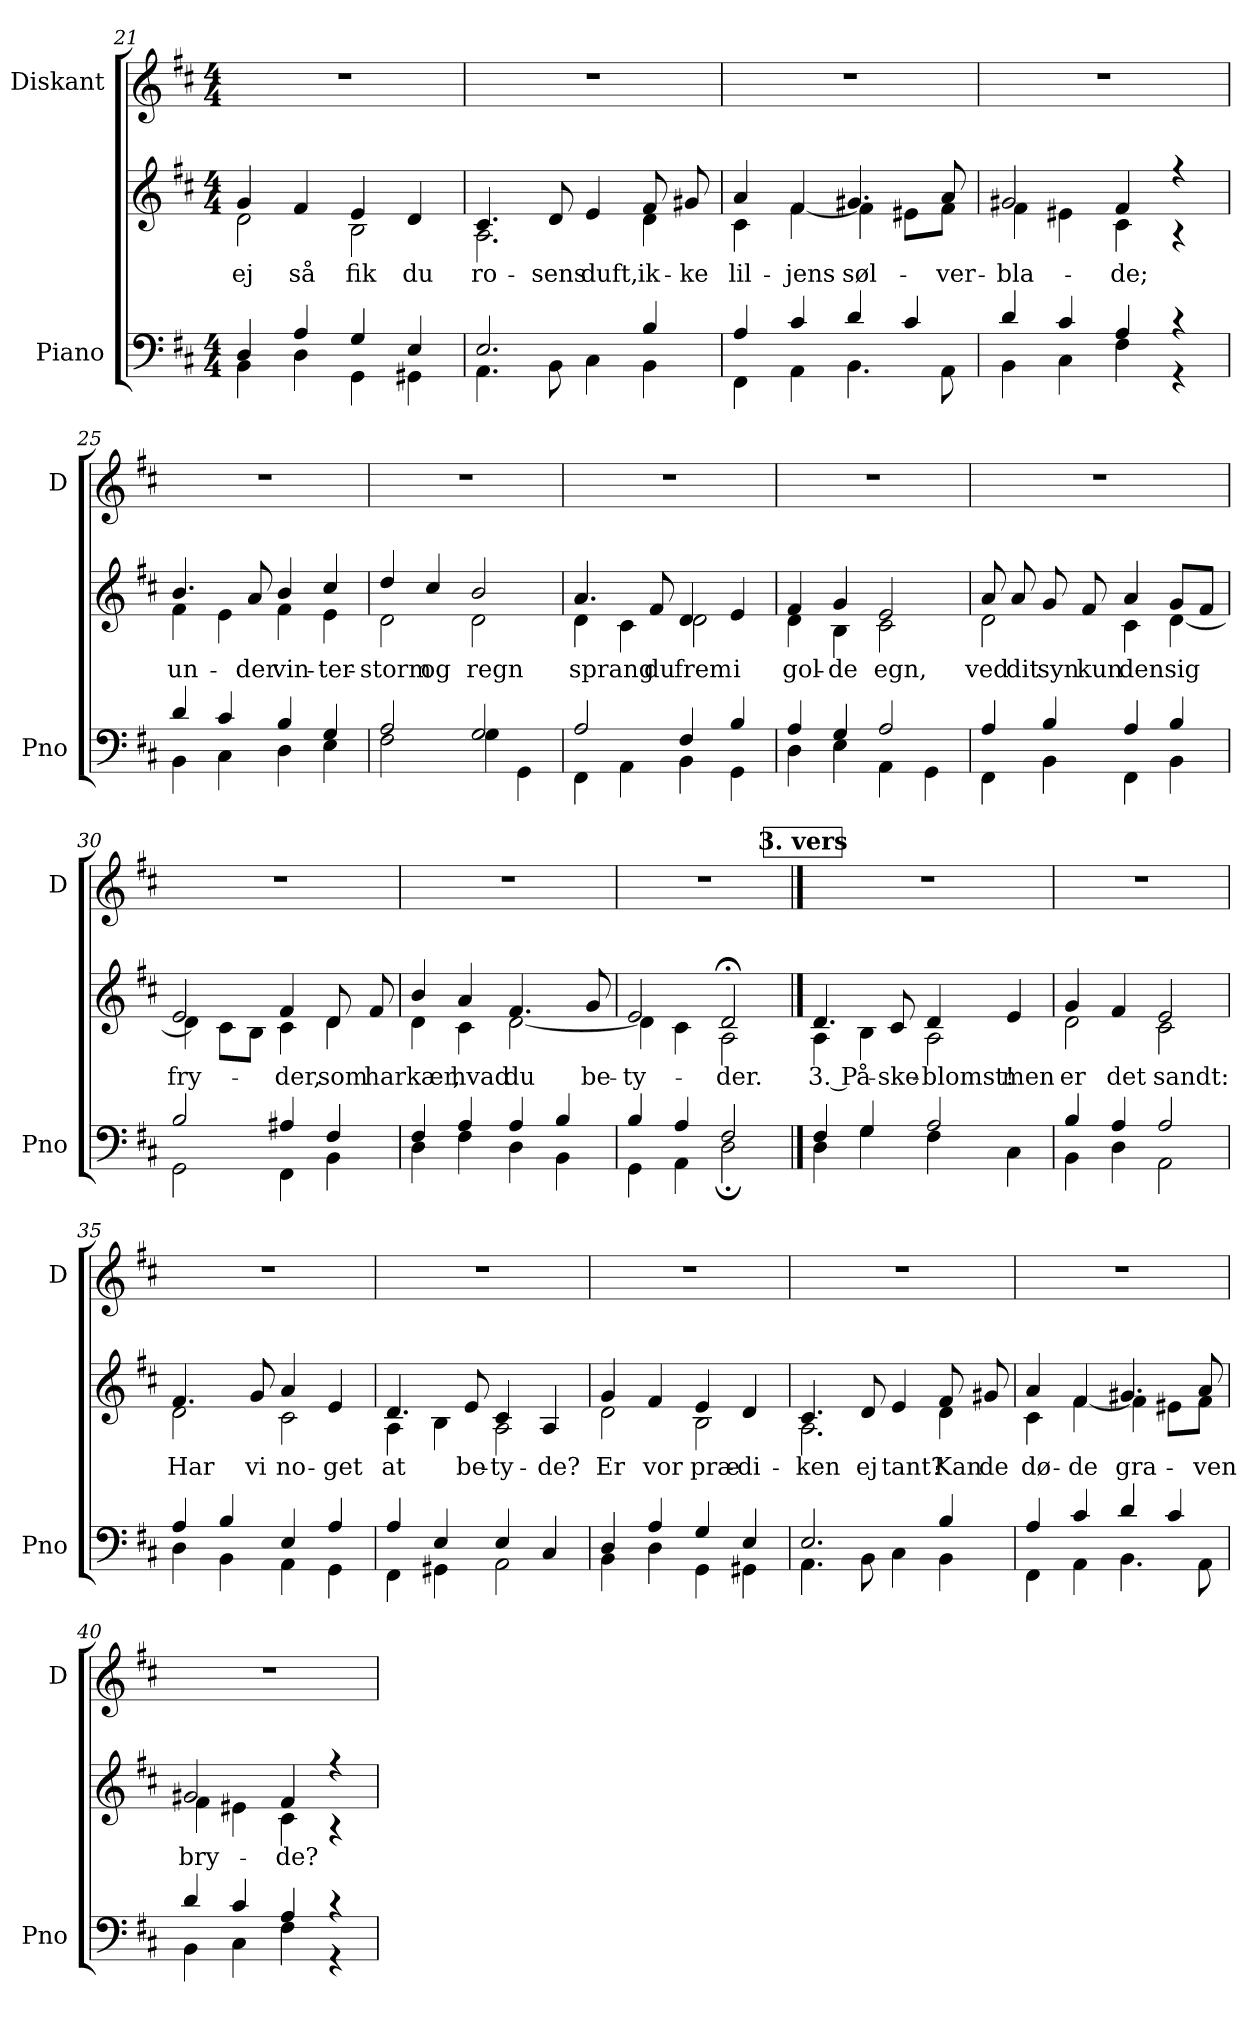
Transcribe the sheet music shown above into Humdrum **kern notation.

**kern	**kern	**text	**kern
*part2	*part2	*part2	*part1
*staff3	*staff2	*staff2	*staff1
*I"Piano	*	*	*I"Diskant
*I'Pno	*	*	*I'D
!!LO:LB:g=z
*clefF4	*clefG2	*	*clefG2
*k[f#c#]	*k[f#c#]	*	*k[f#c#]
*M4/4	*M4/4	*	*M4/4
=21	=21	=21	=21
*^	*	*	*
!	!	!	!LO:LY:b	!
*	*	*^	*	*
4D/	4BB\	4g/	2d\	ej	1r
!	!	!	!	!LO:LY:b	!
4A/	4D\	4f#/	.	så	.
!	!	!	!	!LO:LY:b	!
4G/	4GG\	4e/	2B\	fik	.
!	!	!	!	!LO:LY:b	!
4E/	4GG#X\	4d/	.	du	.
=22	=22	=22	=22	=22	=22
!	!	!	!	!LO:LY:b	!
2.E/	4.AA\	4.c#/	2.A\	ro-	1r
!	!	!	!	!LO:LY:b	!
.	8BB\	8d/	.	-sens	.
!	!	!	!	!LO:LY:b	!
.	4C#\	4e/	.	duft,	.
!	!	!	!	!LO:LY:b	!
4B/	4BB\	8f#/	4d\	ik-	.
!	!	!	!	!LO:LY:b	!
.	.	8g#X/	.	-ke	.
=23	=23	=23	=23	=23	=23
!	!	!	!	!LO:LY:b	!
4A/	4FF#\	4a/	4c#\	lil-	1r
!	!	!	!	!LO:LY:b	!
4c#/	4AA\	4f#/	[<4f#\	-jens	.
!	!	!	!	!LO:LY:b	!
4d/	4.BB\	4.g#X/	4f#\]	søl-	.
4c#/	.	.	8e#X\L	.	.
!	!	!	!	!LO:LY:b	!
.	8AA\	8a/	8f#\J	-ver-	.
=24	=24	=24	=24	=24	=24
!	!	!	!	!LO:LY:b	!
4d/	4BB\	2g#X/	4f#\	-bla-	1r
4c#/	4C#\	.	4e#X\	.	.
!	!	!	!	!LO:LY:b	!
4A/	4F#\	4f#/	4c#\	-de;	.
4r	4r	4r	4r	.	.
!!LO:LB:g=z
=25	=25	=25	=25	=25	=25
!	!	!	!	!LO:LY:b	!
4d/	4BB\	4.b/	4f#\	un-	1r
4c#/	4C#\	.	4e\	.	.
!	!	!	!	!LO:LY:b	!
.	.	8a/	.	-der	.
!	!	!	!	!LO:LY:b	!
4B/	4D\	4b/	4f#\	vin-	.
!	!	!	!	!LO:LY:b	!
4G/	4E\	4cc#/	4e\	-ter-	.
=26	=26	=26	=26	=26	=26
!	!	!	!	!LO:LY:b	!
2A/	2F#\	4dd/	2d\	-storm	1r
!	!	!	!	!LO:LY:b	!
.	.	4cc#/	.	og	.
!	!	!	!	!LO:LY:b	!
2G/	4G\	2b/	2d\	regn	.
.	4GG\	.	.	.	.
=27	=27	=27	=27	=27	=27
!	!	!	!	!LO:LY:b	!
2A/	4FF#\	4.a/	4d\	sprang	1r
.	4AA\	.	4c#\	.	.
!	!	!	!	!LO:LY:b	!
.	.	8f#/	.	du	.
!	!	!	!	!LO:LY:b	!
4F#/	4BB\	4d/	2d\	frem	.
!	!	!	!	!LO:LY:b	!
4B/	4GG\	4e/	.	i	.
=28	=28	=28	=28	=28	=28
!	!	!	!	!LO:LY:b	!
4A/	4D\	4f#/	4d\	gol-	1r
!	!	!	!	!LO:LY:b	!
4G/	4E\	4g/	4B\	-de	.
!	!	!	!	!LO:LY:b	!
2A/	4AA\	2e/	2c#\	egn,	.
.	4GG\	.	.	.	.
!!LO:PB:g=z
=29	=29	=29	=29	=29	=29
!	!	!	!	!LO:LY:b	!
4A/	4FF#\	8a/	2d\	ved	1r
!	!	!	!	!LO:LY:b	!
.	.	8a/	.	dit	.
!	!	!	!	!LO:LY:b	!
4B/	4BB\	8g/	.	syn	.
!	!	!	!	!LO:LY:b	!
.	.	8f#/	.	kun	.
!	!	!	!	!LO:LY:b	!
4A/	4FF#\	4a/	4c#\	den	.
!	!	!	!	!LO:LY:b	!
4B/	4BB\	8g/L	[<4d\	sig	.
.	.	8f#/J	.	.	.
=30	=30	=30	=30	=30	=30
!	!	!	!	!LO:LY:b	!
2B/	2GG\	2e/	4d\]	fry-	1r
.	.	.	8c#\L	.	.
.	.	.	8B\J	.	.
!	!	!	!	!LO:LY:b	!
4A#X/	4FF#\	4f#/	4c#\	-der,	.
!	!	!	!	!LO:LY:b	!
4F#/	4BB\	8d/	4d\	som	.
!	!	!	!	!LO:LY:b	!
.	.	8f#/	.	har	.
=31	=31	=31	=31	=31	=31
!	!	!	!	!LO:LY:b	!
4F#/	4D\	4b/	4d\	kær,	1r
!	!	!	!	!LO:LY:b	!
4A/	4F#\	4a/	4c#\	hvad	.
!	!	!	!	!LO:LY:b	!
4A/	4D\	4.f#/	[<2d\	du	.
4B/	4BB\	.	.	.	.
!	!	!	!	!LO:LY:b	!
.	.	8g/	.	be-	.
=32	=32	=32	=32	=32	=32
!	!	!	!	!LO:LY:b	!
4B/	4GG\	2e/	4d\]	-ty-	1r
4A/	4AA\	.	4c#\	.	.
!	!	!	!	!LO:LY:b	!
2F#/	2D;\	2d;</	2A\	-der.	.
!!LO:LB:g=z
!!LO:REH:place=s1:a:B:cj:fs=14:t=3. vers
==33	==33	==33	==33	==33	==33
!	!	!	!	!LO:LY:b	!
4F#/	4D\	4.d/	4A\	3. På-	1r
4G/	4G\	.	4B\	.	.
!	!	!	!	!LO:LY:b	!
.	.	8c#/	.	-ske-	.
!	!	!	!	!LO:LY:b	!
2A/	4F#\	4d/	2A\	-blomst!	.
!	!	!	!	!LO:LY:b	!
.	4C#\	4e/	.	men	.
=34	=34	=34	=34	=34	=34
!	!	!	!	!LO:LY:b	!
4B/	4BB\	4g/	2d\	er	1r
!	!	!	!	!LO:LY:b	!
4A/	4D\	4f#/	.	det	.
!	!	!	!	!LO:LY:b	!
2A/	2AA\	2e/	2c#\	sandt:	.
=35	=35	=35	=35	=35	=35
!	!	!	!	!LO:LY:b	!
4A/	4D\	4.f#/	2d\	Har	1r
4B/	4BB\	.	.	.	.
!	!	!	!	!LO:LY:b	!
.	.	8g/	.	vi	.
!	!	!	!	!LO:LY:b	!
4E/	4AA\	4a/	2c#\	no-	.
!	!	!	!	!LO:LY:b	!
4A/	4GG\	4e/	.	-get	.
=36	=36	=36	=36	=36	=36
!	!	!	!	!LO:LY:b	!
4A/	4FF#\	4.d/	4A\	at	1r
4E/	4GG#X\	.	4B\	.	.
!	!	!	!	!LO:LY:b	!
.	.	8e/	.	be-	.
!	!	!	!	!LO:LY:b	!
4E/	2AA\	4c#/	2A\	-ty-	.
!	!	!	!	!LO:LY:b	!
4C#/	.	4A/	.	-de?	.
!!LO:LB:g=z
=37	=37	=37	=37	=37	=37
!	!	!	!	!LO:LY:b	!
4D/	4BB\	4g/	2d\	Er	1r
!	!	!	!	!LO:LY:b	!
4A/	4D\	4f#/	.	vor	.
!	!	!	!	!LO:LY:b	!
4G/	4GG\	4e/	2B\	præ-	.
!	!	!	!	!LO:LY:b	!
4E/	4GG#X\	4d/	.	-di-	.
=38	=38	=38	=38	=38	=38
!	!	!	!	!LO:LY:b	!
2.E/	4.AA\	4.c#/	2.A\	-ken	1r
!	!	!	!	!LO:LY:b	!
.	8BB\	8d/	.	ej	.
!	!	!	!	!LO:LY:b	!
.	4C#\	4e/	.	tant?	.
!	!	!	!	!LO:LY:b	!
4B/	4BB\	8f#/	4d\	Kan	.
!	!	!	!	!LO:LY:b	!
.	.	8g#X/	.	de	.
=39	=39	=39	=39	=39	=39
!	!	!	!	!LO:LY:b	!
4A/	4FF#\	4a/	4c#\	dø-	1r
!	!	!	!	!LO:LY:b	!
4c#/	4AA\	4f#/	[<4f#\	-de	.
!	!	!	!	!LO:LY:b	!
4d/	4.BB\	4.g#X/	4f#\]	gra-	.
4c#/	.	.	8e#X\L	.	.
!	!	!	!	!LO:LY:b	!
.	8AA\	8a/	8f#\J	-ven	.
=40	=40	=40	=40	=40	=40
!	!	!	!	!LO:LY:b	!
4d/	4BB\	2g#X/	4f#\	bry-	1r
4c#/	4C#\	.	4e#X\	.	.
!	!	!	!	!LO:LY:b	!
4A/	4F#\	4f#/	4c#\	-de?	.
4r	4r	4r	4r	.	.
*v	*v	*	*	*	*
*	*v	*v	*	*
=	=	=	=
*-	*-	*-	*-
